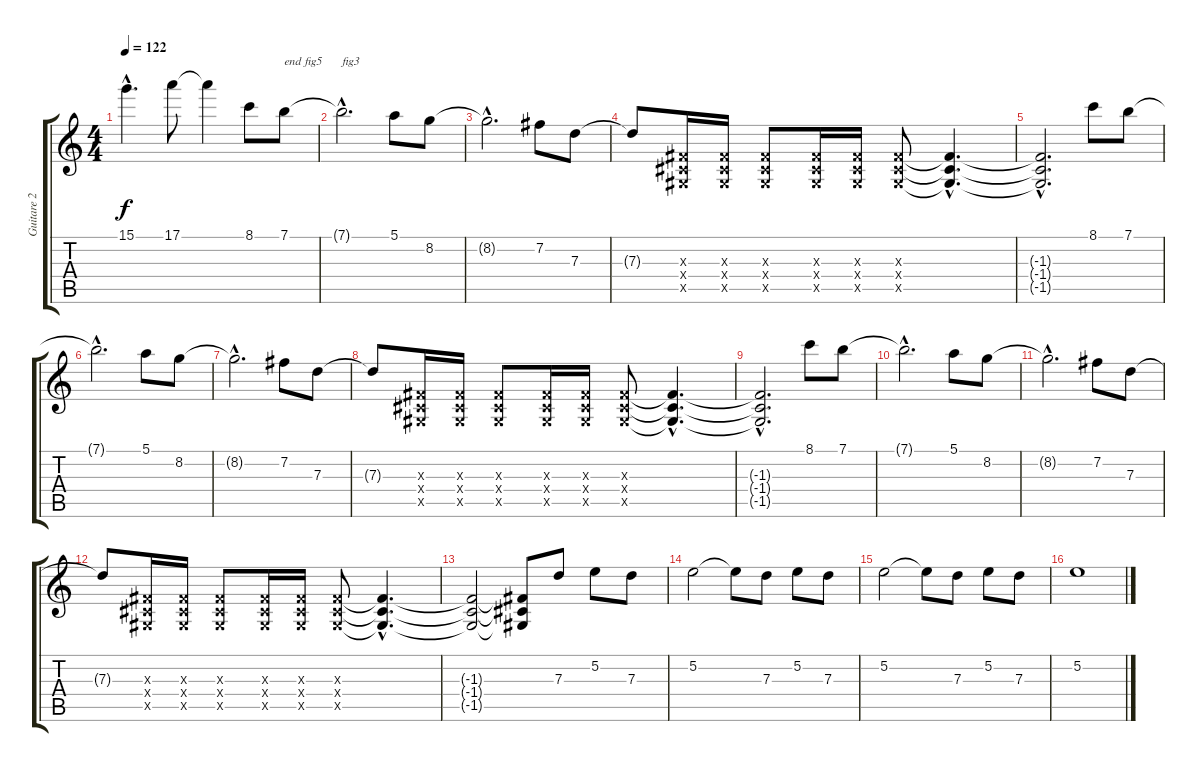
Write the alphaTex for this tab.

\track ("Guitare 2" "Guitare 2") {instrument electricguitarclean}
\staff {score tabs}
\tuning (E4 B3 G3 D3 A2 E2) {hide}
\ts (4 4)
\tempo 122
\clef g2
\ks c
15.1{hac}.4{d dy f} 17.1.8 17.1{t}.4 8.1.8 7.1.8{txt "end fig5"} |
7.1{hac t}.2{d txt "fig3"} 5.1.8 8.2.8 |
8.2{hac t}.2{d} 7.2.8 7.3.8 |
7.3{t}.8 (-1.3{x} -1.4{x} -1.5{x}).16 (-1.3{x} -1.4{x} -1.5{x}).16 (-1.3{x} -1.4{x} -1.5{x}).8 (-1.3{x} -1.4{x} -1.5{x}).16 (-1.3{x} -1.4{x} -1.5{x}).16 (-1.3{x} -1.4{x} -1.5{x}).8 (-1.3{hac t} -1.4{hac t} -1.5{hac t}).4{d} |
(-1.3{hac t} -1.4{hac t} -1.5{hac t}).2{d} 8.1.8 7.1.8 |
7.1{hac t}.2{d} 5.1.8 8.2.8 |
8.2{hac t}.2{d} 7.2.8 7.3.8 |
7.3{t}.8 (-1.3{x} -1.4{x} -1.5{x}).16 (-1.3{x} -1.4{x} -1.5{x}).16 (-1.3{x} -1.4{x} -1.5{x}).8 (-1.3{x} -1.4{x} -1.5{x}).16 (-1.3{x} -1.4{x} -1.5{x}).16 (-1.3{x} -1.4{x} -1.5{x}).8 (-1.3{hac t} -1.4{hac t} -1.5{hac t}).4{d} |
(-1.3{hac t} -1.4{hac t} -1.5{hac t}).2{d} 8.1.8 7.1.8 |
7.1{hac t}.2{d} 5.1.8 8.2.8 |
8.2{hac t}.2{d} 7.2.8 7.3.8 |
7.3{t}.8 (-1.3{x} -1.4{x} -1.5{x}).16 (-1.3{x} -1.4{x} -1.5{x}).16 (-1.3{x} -1.4{x} -1.5{x}).8 (-1.3{x} -1.4{x} -1.5{x}).16 (-1.3{x} -1.4{x} -1.5{x}).16 (-1.3{x} -1.4{x} -1.5{x}).8 (-1.3{hac t} -1.4{hac t} -1.5{hac t}).4{d} |
(-1.3{t} -1.4{t} -1.5{t}).2 (-1.3{t} -1.4{t} -1.5{t}).8 7.3.8 5.2.8 7.3.8 |
5.2.2 5.2{t}.8 7.3.8 5.2.8 7.3.8 |
5.2.2 5.2{t}.8 7.3.8 5.2.8 7.3.8 |
5.2.1
